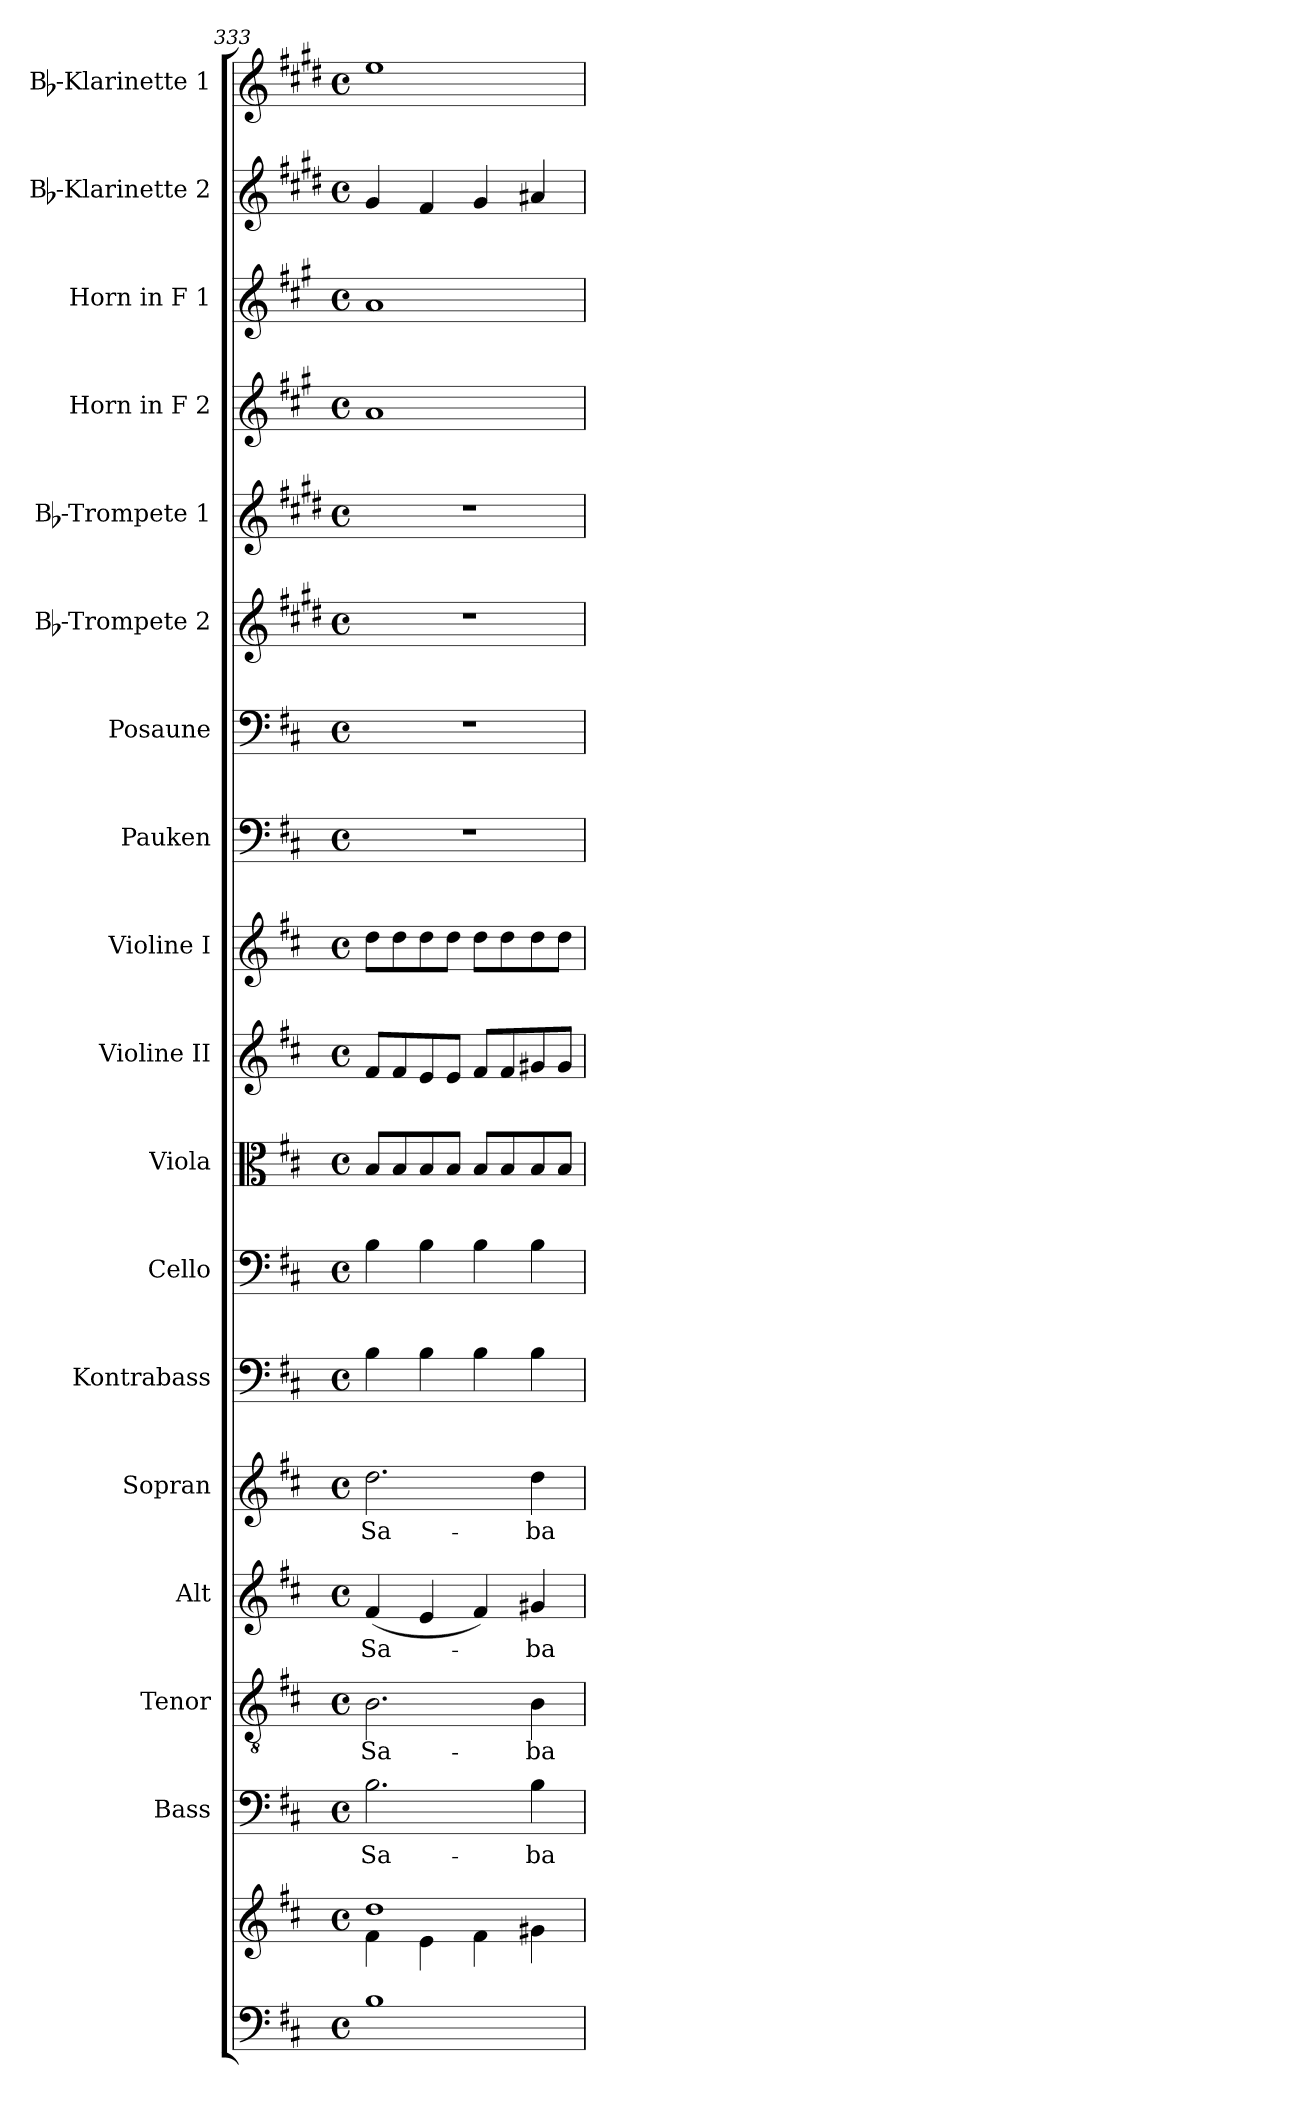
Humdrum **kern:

**kern	**kern	**kern	**text	**kern	**text	**kern	**text	**kern	**text	**kern	**kern	**kern	**kern	**kern	**kern	**kern	**kern	**kern	**kern	**kern	**kern	**kern
*part18	*part18	*part17	*part17	*part16	*part16	*part15	*part15	*part14	*part14	*part13	*part12	*part11	*part10	*part9	*part8	*part7	*part6	*part5	*part4	*part3	*part2	*part1
*staff19	*staff18	*staff17	*staff17	*staff16	*staff16	*staff15	*staff15	*staff14	*staff14	*staff13	*staff12	*staff11	*staff10	*staff9	*staff8	*staff7	*staff6	*staff5	*staff4	*staff3	*staff2	*staff1
*	*	*I"Bass	*	*I"Tenor	*	*I"Alt	*	*I"Sopran	*	*I"Kontrabass	*I"Cello	*I"Viola	*I"Violine II	*I"Violine I	*I"Pauken	*I"Posaune	*I"Bb-Trompete 2	*I"Bb-Trompete 1	*I"Horn in F 2	*I"Horn in F 1	*I"Bb-Klarinette 2	*I"Bb-Klarinette 1
*	*	*I'B.	*	*I'T.	*	*I'A.	*	*I'S.	*	*I'Kb.	*	*I'Vla.	*I'Vl. II	*I'Vl. I	*I'Pk.	*I'Pos.	*I'Bb Trp. 2	*I'Bb Trp. 1	*	*	*I'Bb Kl. 2	*I'Bb Kl. 1
*clefF4	*clefG2	*clefF4	*	*clefGv2	*	*clefG2	*	*clefG2	*	*clefF4	*clefF4	*clefC3	*clefG2	*clefG2	*clefF4	*clefF4	*clefG2	*clefG2	*clefG2	*clefG2	*clefG2	*clefG2
*	*	*	*	*	*	*	*	*	*	*ITrd7c12	*	*	*	*	*	*	*ITrd1c2	*ITrd1c2	*ITrd4c7	*ITrd4c7	*ITrd1c2	*ITrd1c2
*k[f#c#]	*k[f#c#]	*k[f#c#]	*	*k[f#c#]	*	*k[f#c#]	*	*k[f#c#]	*	*k[f#c#]	*k[f#c#]	*k[f#c#]	*k[f#c#]	*k[f#c#]	*k[f#c#]	*k[f#c#]	*k[f#c#]	*k[f#c#]	*k[f#c#]	*k[f#c#]	*k[f#c#]	*k[f#c#]
*D:	*D:	*D:	*	*D:	*	*D:	*	*D:	*	*D:	*D:	*D:	*D:	*D:	*D:	*D:	*D:	*D:	*D:	*D:	*D:	*D:
*M4/4	*M4/4	*M4/4	*	*M4/4	*	*M4/4	*	*M4/4	*	*M4/4	*M4/4	*M4/4	*M4/4	*M4/4	*M4/4	*M4/4	*M4/4	*M4/4	*M4/4	*M4/4	*M4/4	*M4/4
*met(c)	*met(c)	*met(c)	*	*met(c)	*	*met(c)	*	*met(c)	*	*met(c)	*met(c)	*met(c)	*met(c)	*met(c)	*met(c)	*met(c)	*met(c)	*met(c)	*met(c)	*met(c)	*met(c)	*met(c)
=333	=333	=333	=333	=333	=333	=333	=333	=333	=333	=333	=333	=333	=333	=333	=333	=333	=333	=333	=333	=333	=333	=333
*	*^	*	*	*	*	*	*	*	*	*	*	*	*	*	*	*	*	*	*	*	*	*
!	!	!	!	!LO:LY:b	!	!LO:LY:b	!	!LO:LY:b	!	!LO:LY:b	!	!	!	!	!	!	!	!	!	!	!	!	!
1B	1dd	4f#\	2.B\	Sa-	2.B\	Sa-	(<4f#/	Sa-	2.dd\	Sa-	4BB\	4B\	8B/L	8f#/L	8dd\L	1r	1r	1r	1r	1d	1d	4f#/	1dd
.	.	.	.	.	.	.	.	.	.	.	.	.	8B/	8f#/	8dd\	.	.	.	.	.	.	.	.
.	.	4e\	.	.	.	.	4e/	.	.	.	4BB\	4B\	8B/	8e/	8dd\	.	.	.	.	.	.	4e/	.
.	.	.	.	.	.	.	.	.	.	.	.	.	8B/J	8e/J	8dd\J	.	.	.	.	.	.	.	.
.	.	4f#\	.	.	.	.	4f#/)	.	.	.	4BB\	4B\	8B/L	8f#/L	8dd\L	.	.	.	.	.	.	4f#/	.
.	.	.	.	.	.	.	.	.	.	.	.	.	8B/	8f#/	8dd\	.	.	.	.	.	.	.	.
!	!	!	!	!LO:LY:b	!	!LO:LY:b	!	!LO:LY:b	!	!LO:LY:b	!	!	!	!	!	!	!	!	!	!	!	!	!
.	.	4g#X\	4B\	-ba-	4B\	-ba-	4g#X/	-ba-	4dd\	-ba-	4BB\	4B\	8B/	8g#X/	8dd\	.	.	.	.	.	.	4g#X/	.
.	.	.	.	.	.	.	.	.	.	.	.	.	8B/J	8g#/J	8dd\J	.	.	.	.	.	.	.	.
*	*v	*v	*	*	*	*	*	*	*	*	*	*	*	*	*	*	*	*	*	*	*	*	*
=	=	=	=	=	=	=	=	=	=	=	=	=	=	=	=	=	=	=	=	=	=	=
*-	*-	*-	*-	*-	*-	*-	*-	*-	*-	*-	*-	*-	*-	*-	*-	*-	*-	*-	*-	*-	*-	*-
